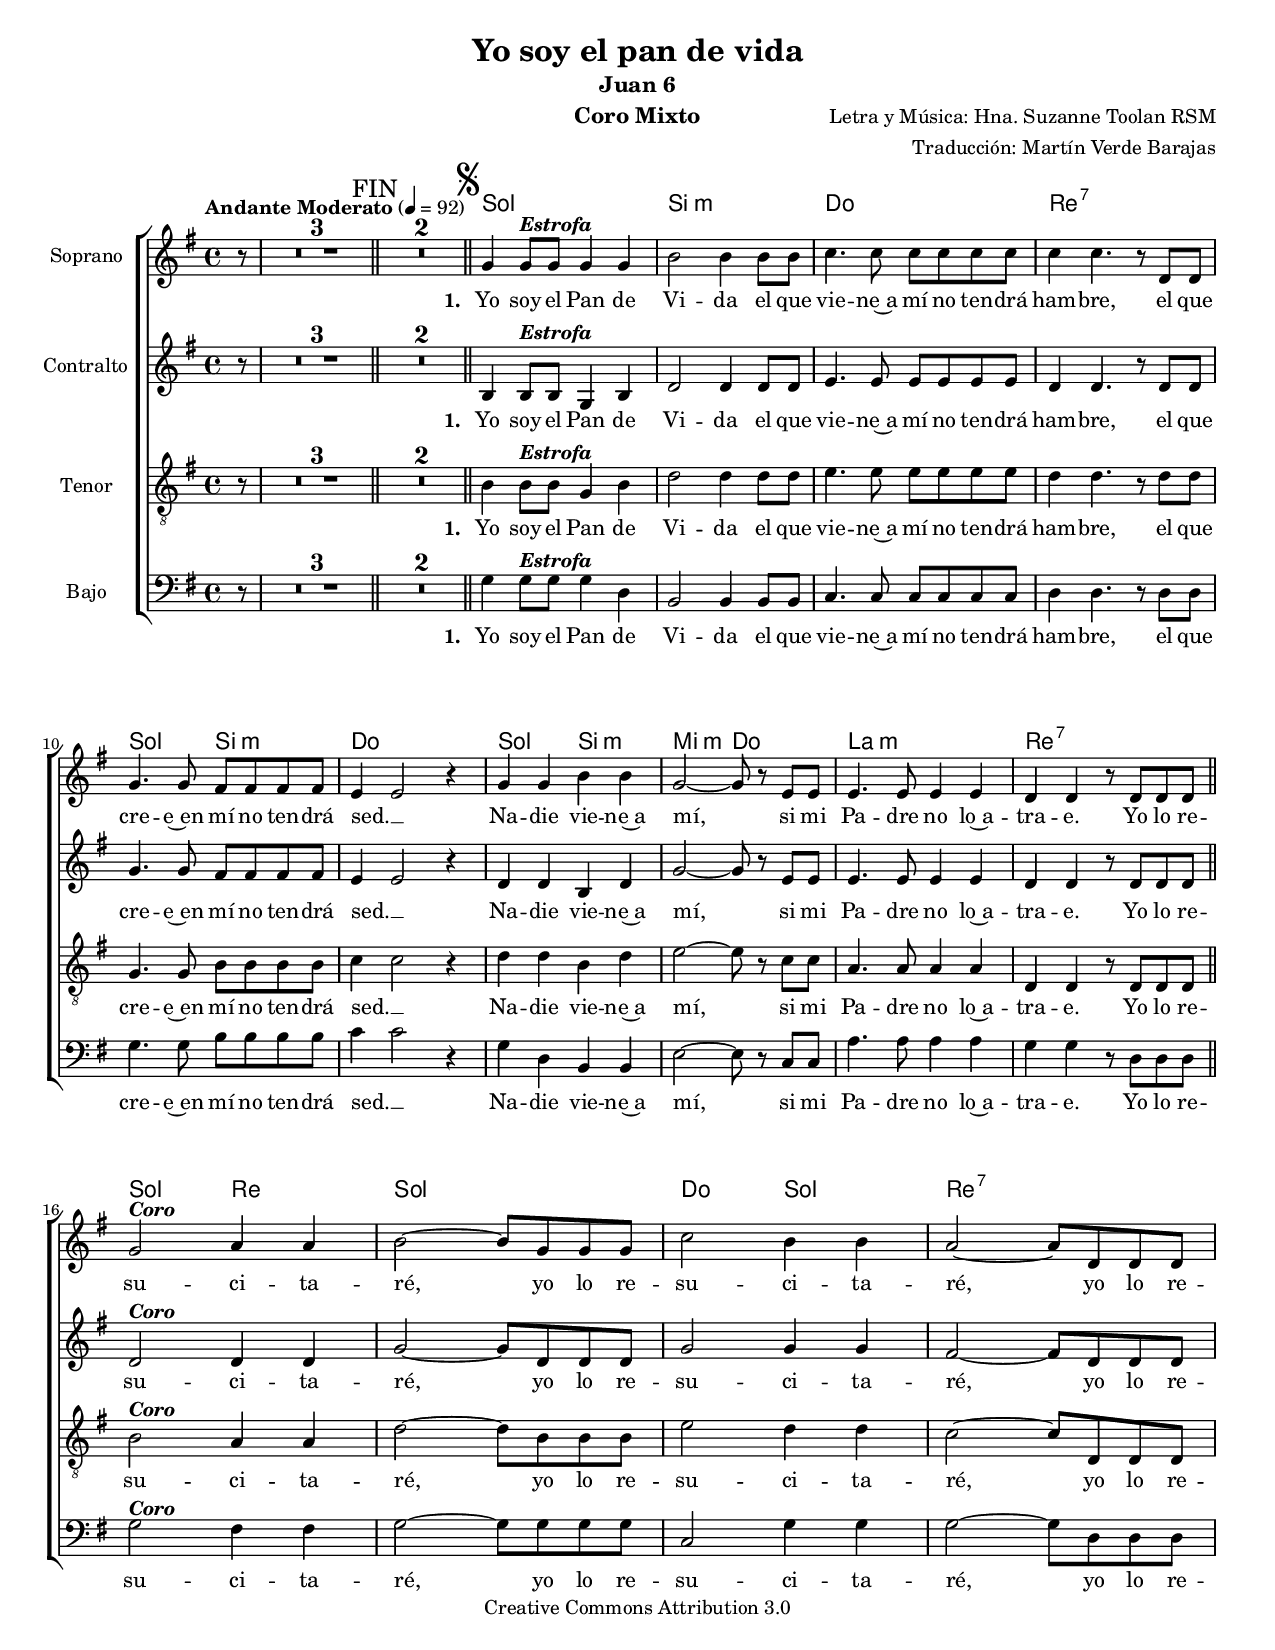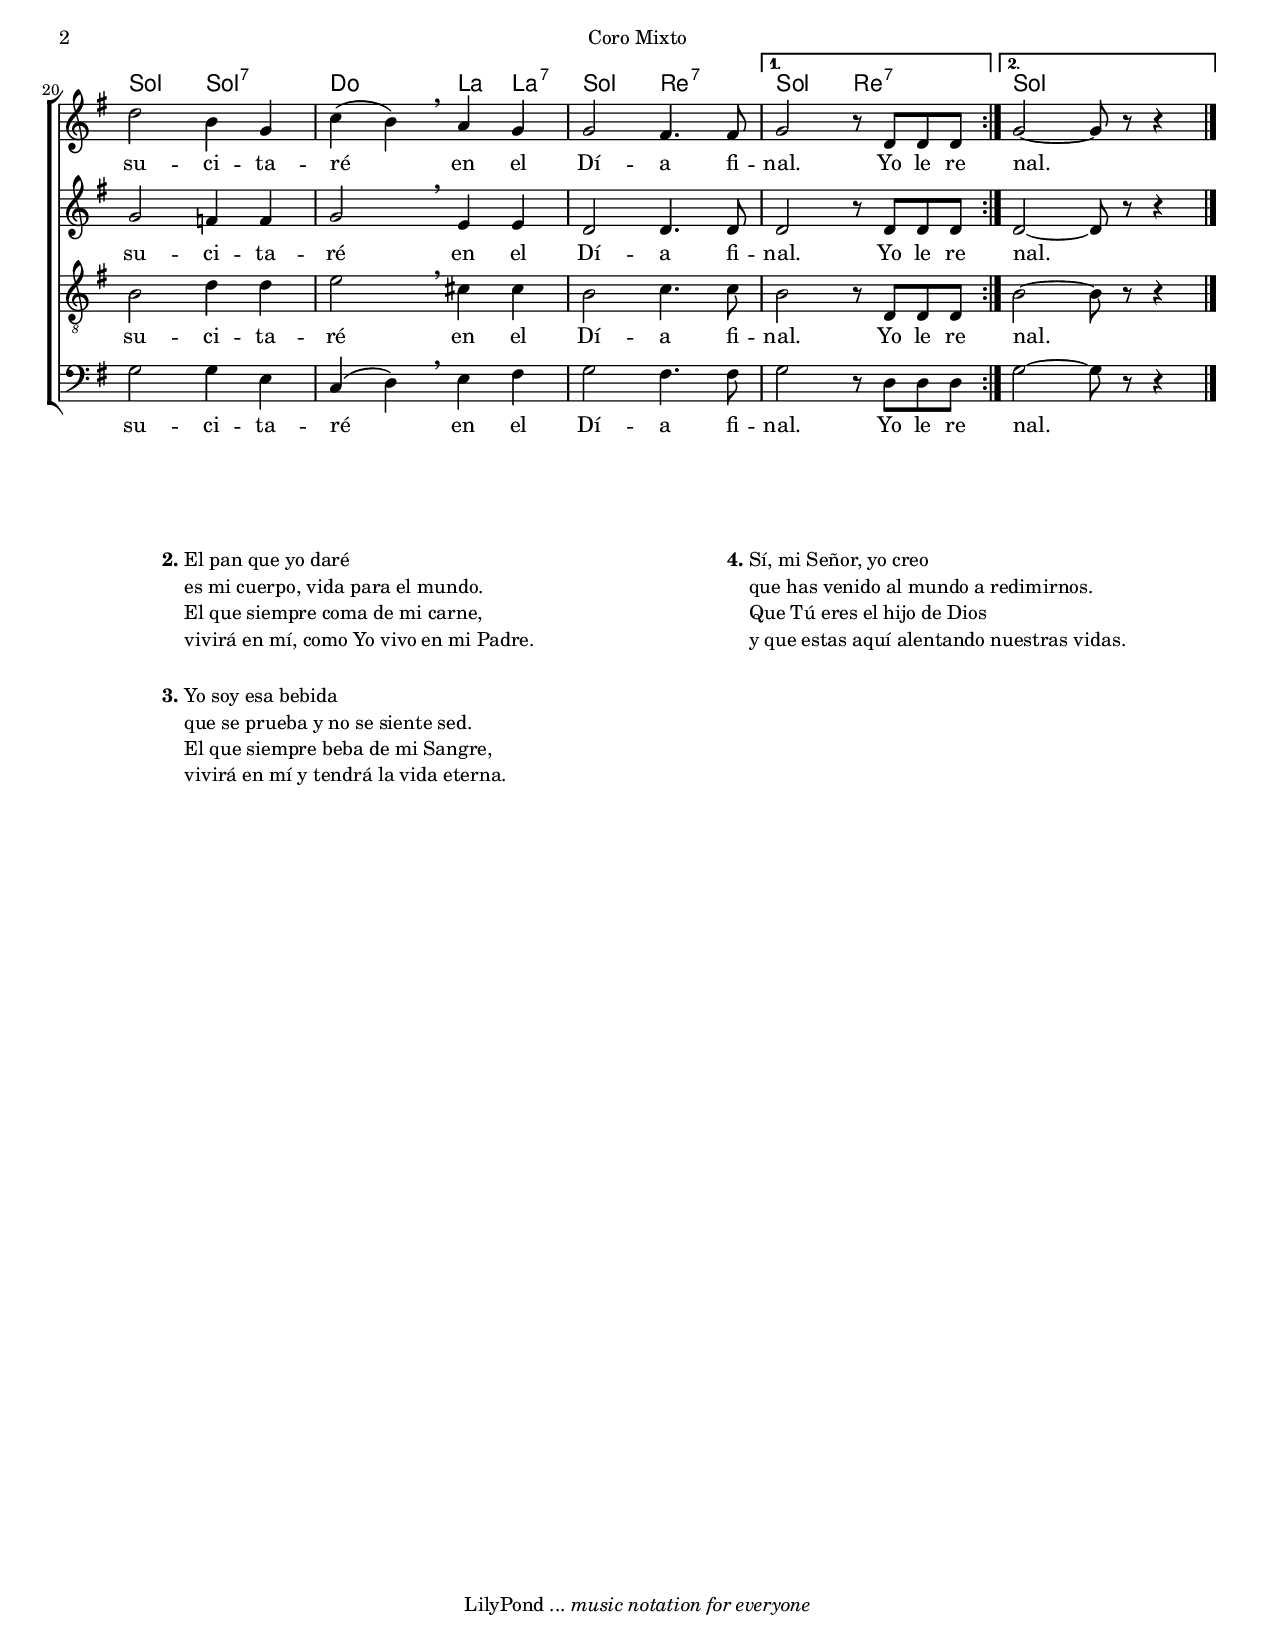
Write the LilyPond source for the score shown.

% ****************************************************************
%	Yo soy el pan de vida - Coro Mixto
%	by serach.sam@
% ****************************************************************
\language "espanol"
\version "2.19.80"

\include "melodia.ily"

#(set-global-staff-size 17)

\header {
  title = \titulo
  subtitle = \subtitulo
  instrument = "Coro Mixto"
  composer = \autor
  arranger = \arreglo
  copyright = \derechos
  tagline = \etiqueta
  breakbefore = ##t
}

\score {
  <<
    \acordes
    \new ChoirStaff <<
      \new Staff <<
        \set Staff.instrumentName = #"Soprano "
        \new Voice = "soprano" << \global \soprano >>
        \new Lyrics \lyricsto "soprano" \letra
      >>
      \new Staff <<
        \set Staff.instrumentName = #"Contralto "
        \new Voice = "alto" << \global \alto >>
        \new Lyrics \lyricsto "alto" \letra
      >>
      \new Staff <<
        \set Staff.instrumentName = #"Tenor "
        \new Voice = "tenor" << \global \tenor >>
        \new Lyrics \lyricsto "tenor" \letra
      >>
      \new Staff <<
        \set Staff.instrumentName = #"Bajo "
        \new Voice = "bajo" << \global \bajo >>
        \new Lyrics \lyricsto "bajo" \letra
      >>
    >>
  >>
  \midi {}
  \layout {}
}

\letras

\paper {
  #(set-paper-size "letter")
}